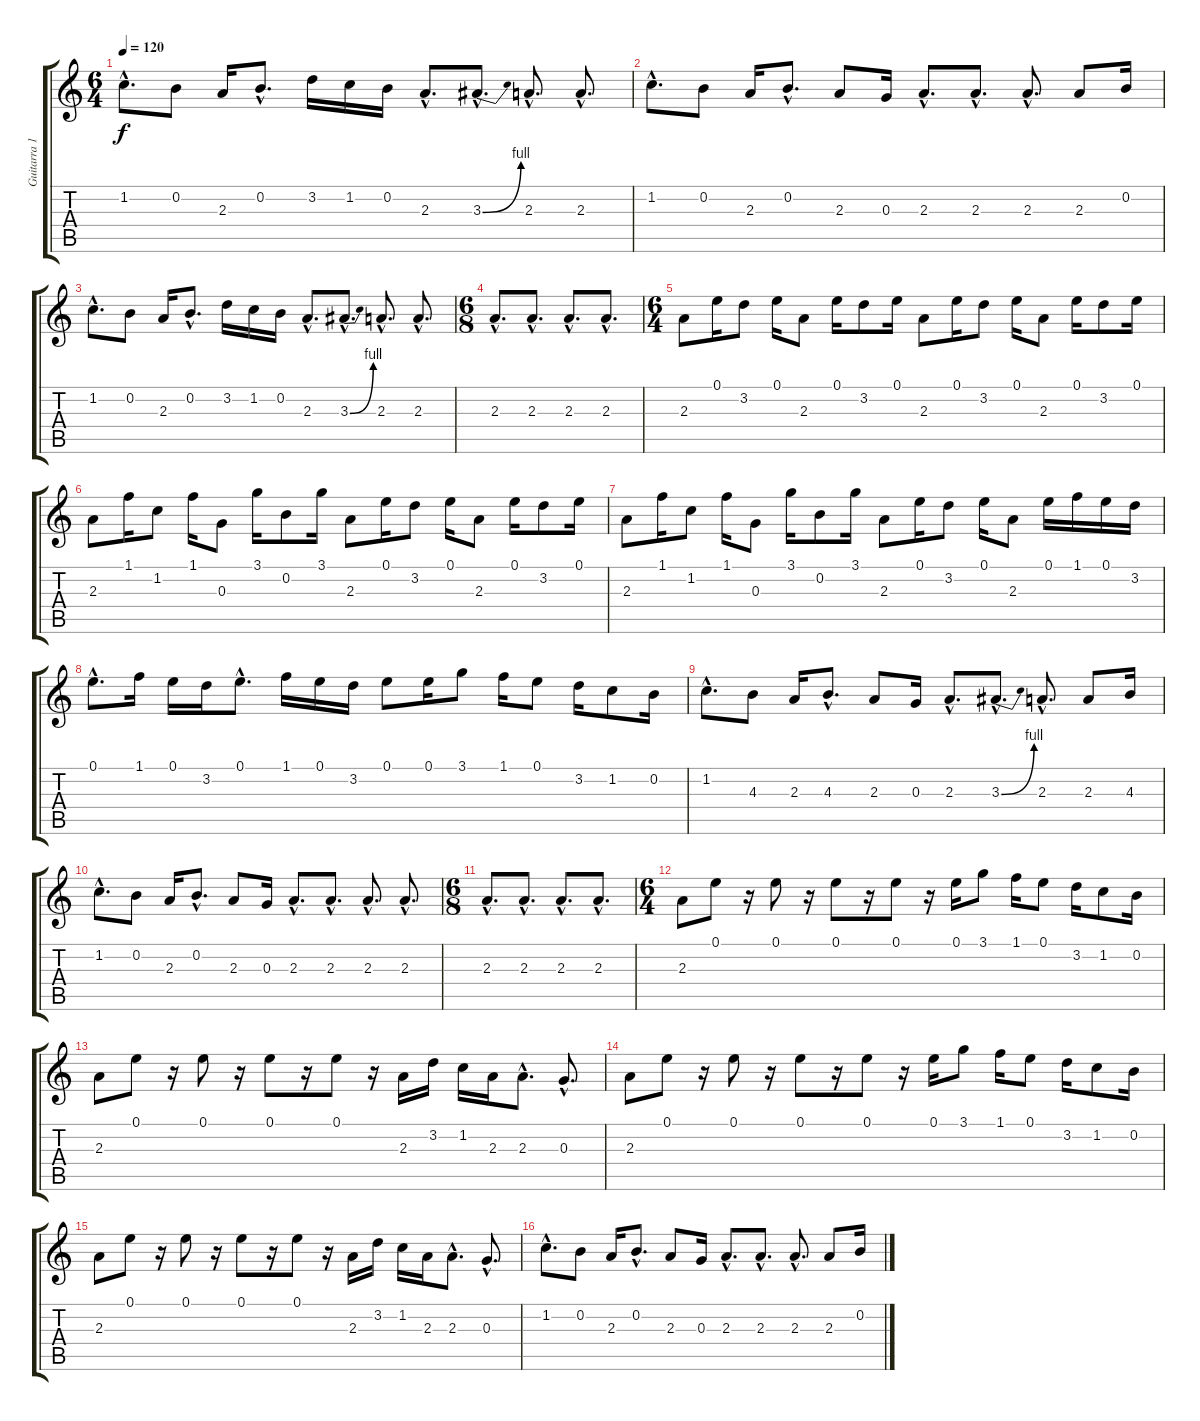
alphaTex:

\track ("Guitarra 1" "Guitarra 1") {instrument acousticguitarsteel}
\staff {score tabs}
\tuning (E4 B3 G3 D3 A2 E2) {hide}
\ts (6 4)
\tempo 120
\clef g2
\ks c
1.2{hac}.8{d dy f} 0.2.8 2.3.16 0.2{hac}.8{d} 3.2.16 1.2.16 0.2.16 2.3{hac}.8{d} 3.3{be (bend 0 0 60 4) hac}.8{d} 2.3{hac}.8{d} 2.3{hac}.8{d} |
1.2{hac}.8{d} 0.2.8 2.3.16 0.2{hac}.8{d} 2.3.8 0.3.16 2.3{hac}.8{d} 2.3{hac}.8{d} 2.3{hac}.8{d} 2.3.8 0.2.16 |
1.2{hac}.8{d} 0.2.8 2.3.16 0.2{hac}.8{d} 3.2.16 1.2.16 0.2.16 2.3{hac}.8{d} 3.3{be (bend 0 0 60 4) hac}.8{d} 2.3{hac}.8{d} 2.3{hac}.8{d} |
\ts (6 8)
2.3{hac}.8{d} 2.3{hac}.8{d} 2.3{hac}.8{d} 2.3{hac}.8{d} |
\ts (6 4)
2.3.8 0.1.16 3.2.8 0.1.16 2.3.8 0.1.16 3.2.8 0.1.16 2.3.8 0.1.16 3.2.8 0.1.16 2.3.8 0.1.16 3.2.8 0.1.16 |
2.3.8 1.1.16 1.2.8 1.1.16 0.3.8 3.1.16 0.2.8 3.1.16 2.3.8 0.1.16 3.2.8 0.1.16 2.3.8 0.1.16 3.2.8 0.1.16 |
2.3.8 1.1.16 1.2.8 1.1.16 0.3.8 3.1.16 0.2.8 3.1.16 2.3.8 0.1.16 3.2.8 0.1.16 2.3.8 0.1.16 1.1.16 0.1.16 3.2.16 |
0.1{hac}.8{d} 1.1.16 0.1.16 3.2.16 0.1{hac}.8{d} 1.1.16 0.1.16 3.2.16 0.1.8 0.1.16 3.1.8 1.1.16 0.1.8 3.2.16 1.2.8 0.2.16 |
1.2{hac}.8{d} 4.3.8 2.3.16 4.3{hac}.8{d} 2.3.8 0.3.16 2.3{hac}.8{d} 3.3{be (bend 0 0 60 4) hac}.8{d} 2.3{hac}.8{d} 2.3.8 4.3.16 |
1.2{hac}.8{d} 0.2.8 2.3.16 0.2{hac}.8{d} 2.3.8 0.3.16 2.3{hac}.8{d} 2.3{hac}.8{d} 2.3{hac}.8{d} 2.3{hac}.8{d} |
\ts (6 8)
2.3{hac}.8{d} 2.3{hac}.8{d} 2.3{hac}.8{d} 2.3{hac}.8{d} |
\ts (6 4)
2.3.8 0.1.8 r.16 0.1.8 r.16 0.1.8 r.16 0.1.8 r.16 0.1.16 3.1.8 1.1.16 0.1.8 3.2.16 1.2.8 0.2.16 |
2.3.8 0.1.8 r.16 0.1.8 r.16 0.1.8 r.16 0.1.8 r.16 2.3.16 3.2.16 1.2.16 2.3.16 2.3{hac}.8{d} 0.3{hac}.8{d} |
2.3.8 0.1.8 r.16 0.1.8 r.16 0.1.8 r.16 0.1.8 r.16 0.1.16 3.1.8 1.1.16 0.1.8 3.2.16 1.2.8 0.2.16 |
2.3.8 0.1.8 r.16 0.1.8 r.16 0.1.8 r.16 0.1.8 r.16 2.3.16 3.2.16 1.2.16 2.3.16 2.3{hac}.8{d} 0.3{hac}.8{d} |
1.2{hac}.8{d} 0.2.8 2.3.16 0.2{hac}.8{d} 2.3.8 0.3.16 2.3{hac}.8{d} 2.3{hac}.8{d} 2.3{hac}.8{d} 2.3.8 0.2.16
